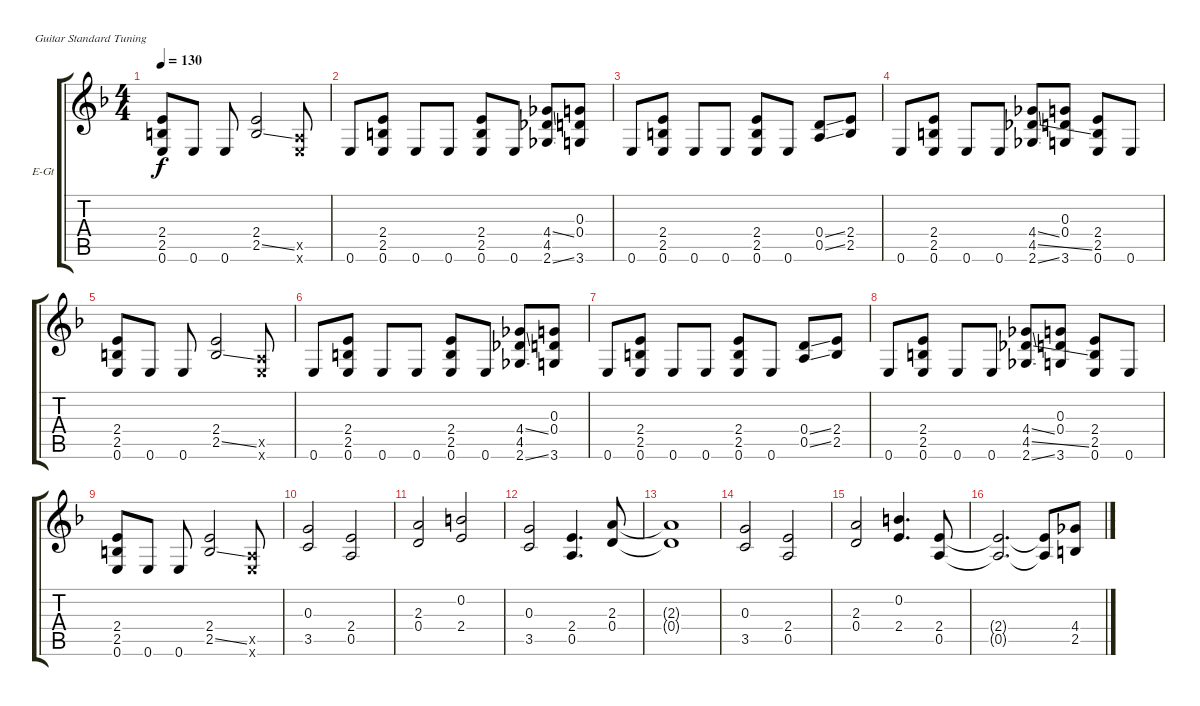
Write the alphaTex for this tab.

\bracketExtendMode groupsimilarinstruments
\firstSystemTrackNameOrientation horizontal
\otherSystemsTrackNameOrientation horizontal
\track ("Андрей Голованов" "E-Gt") {instrument overdrivenguitar}
\staff {score tabs}
\tuning (E4 B3 G3 D3 A2 E2)
\ts (4 4)
\tempo 130
\clef g2
\ks f
(2.4 2.5 0.6).8{dy f} 0.6.8 0.6.8 (2.4 2.5{ss}).2 (0.5{x} 0.6{x}).8 |
0.6.8 (2.4 2.5 0.6).8 0.6.8 0.6.8 (2.4 2.5 0.6).8 0.6.8 (4.4{ss} 4.5 2.6{ss}).8 (0.3 0.4 3.6).8 |
0.6.8 (2.4 2.5 0.6).8 0.6.8 0.6.8 (2.4 2.5 0.6).8 0.6.8 (0.4{ss} 0.5{ss}).8 (2.4 2.5).8 |
0.6.8 (2.4 2.5 0.6).8 0.6.8 0.6.8 (4.4{ss} 4.5{ss} 2.6{ss}).8 (0.3 0.4 3.6).8 (2.4 2.5 0.6).8 0.6.8 |
(2.4 2.5 0.6).8 0.6.8 0.6.8 (2.4 2.5{ss}).2 (0.5{x} 0.6{x}).8 |
0.6.8 (2.4 2.5 0.6).8 0.6.8 0.6.8 (2.4 2.5 0.6).8 0.6.8 (4.4{ss} 4.5 2.6{ss}).8 (0.3 0.4 3.6).8 |
0.6.8 (2.4 2.5 0.6).8 0.6.8 0.6.8 (2.4 2.5 0.6).8 0.6.8 (0.4{ss} 0.5{ss}).8 (2.4 2.5).8 |
0.6.8 (2.4 2.5 0.6).8 0.6.8 0.6.8 (4.4{ss} 4.5{ss} 2.6{ss}).8 (0.3 0.4 3.6).8 (2.4 2.5 0.6).8 0.6.8 |
(2.4 2.5 0.6).8 0.6.8 0.6.8 (2.4 2.5{ss}).2 (0.5{x} 0.6{x}).8 |
(0.3 3.5).2 (2.4 0.5).2 |
(2.3 0.4).2 (0.2 2.4).2 |
(0.3 3.5).2 (2.4 0.5).4{d} (2.3 0.4).8 |
(2.3{t} 0.4{t}).1 |
(0.3 3.5).2 (2.4 0.5).2 |
(2.3 0.4).2 (0.2 2.4).4{d} (2.4 0.5).8 |
(2.4{t} 0.5{t}).2{d} (2.4{t} 0.5{t}).8 (4.4 2.5).8
